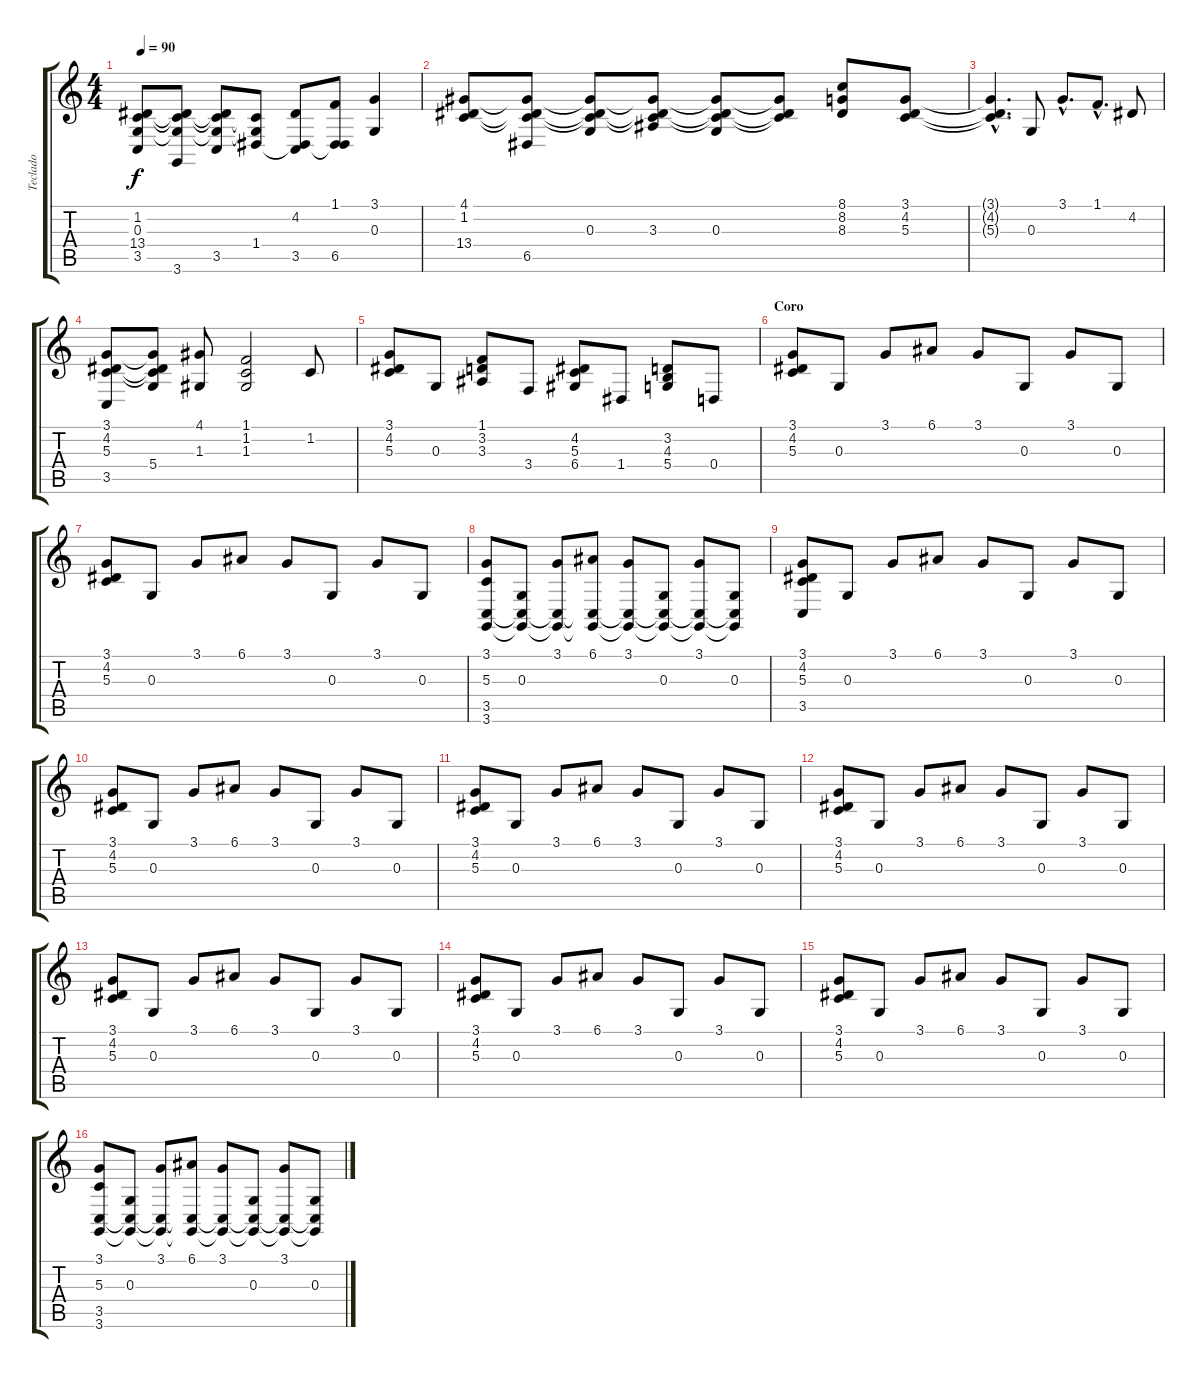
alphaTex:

\track ("Teclado" "Teclado") {instrument acousticgrandpiano}
\staff {score tabs}
\tuning (E4 B3 G3 D3 A2 E2) {hide}
\ts (4 4)
\tempo 90
\clef g2
\ks c
(1.2 0.3 13.4 3.5).8{dy f} (1.2{t} 0.3{t} 13.4{t} 3.6).8 (1.2{t} 0.3{t} 13.4{t} 3.5).8 (1.2{t} 0.3{t} 1.4).8 (4.2 1.4{t} 3.5).8 (1.1 1.4{t} 6.5).8 (3.1 0.3).4 |
(4.1 1.2 13.4).8 (4.1{t} 1.2{t} 13.4{t} 6.5).8 (4.1{t} 1.2{t} 0.3 13.4{t}).8 (4.1{t} 1.2{t} 3.3 13.4{t}).8 (4.1{t} 1.2{t} 0.3 13.4{t}).8 (4.1{t} 1.2{t} 13.4{t}).8 (8.1 8.2 8.3).8 (3.1 4.2 5.3).8 |
(3.1{hac t} 4.2{hac t} 5.3{hac t}).4{d} 0.3.8 3.1{hac}.8{d} 1.1{hac}.8{d} 4.2.8 |
(3.1 4.2 5.3 3.5).8 (3.1{t} 4.2{t} 5.3{t} 5.4).8 (4.1 1.3).8 (1.1 1.2 1.3).2 1.2.8 |
(3.1 4.2 5.3).8 0.3.8 (1.1 3.2 3.3).8 3.4.8 (4.2 5.3 6.4).8 1.4.8 (3.2 4.3 5.4).8 0.4.8 |
\section ("" "Coro")
(3.1 4.2 5.3).8 0.3.8 3.1.8 6.1.8 3.1.8 0.3.8 3.1.8 0.3.8 |
(3.1 4.2 5.3).8 0.3.8 3.1.8 6.1.8 3.1.8 0.3.8 3.1.8 0.3.8 |
(3.1 5.3 3.5 3.6).8 (0.3 3.5{t} 3.6{t}).8 (3.1 3.5{t} 3.6{t}).8 (6.1 3.5{t} 3.6{t}).8 (3.1 3.5{t} 3.6{t}).8 (0.3 3.5{t} 3.6{t}).8 (3.1 3.5{t} 3.6{t}).8 (0.3 3.5{t} 3.6{t}).8 |
(3.1 4.2 5.3 3.5).8 0.3.8 3.1.8 6.1.8 3.1.8 0.3.8 3.1.8 0.3.8 |
(3.1 4.2 5.3).8 0.3.8 3.1.8 6.1.8 3.1.8 0.3.8 3.1.8 0.3.8 |
(3.1 4.2 5.3).8 0.3.8 3.1.8 6.1.8 3.1.8 0.3.8 3.1.8 0.3.8 |
(3.1 4.2 5.3).8 0.3.8 3.1.8 6.1.8 3.1.8 0.3.8 3.1.8 0.3.8 |
(3.1 4.2 5.3).8 0.3.8 3.1.8 6.1.8 3.1.8 0.3.8 3.1.8 0.3.8 |
(3.1 4.2 5.3).8 0.3.8 3.1.8 6.1.8 3.1.8 0.3.8 3.1.8 0.3.8 |
(3.1 4.2 5.3).8 0.3.8 3.1.8 6.1.8 3.1.8 0.3.8 3.1.8 0.3.8 |
(3.1 5.3 3.5 3.6).8 (0.3 3.5{t} 3.6{t}).8 (3.1 3.5{t} 3.6{t}).8 (6.1 3.5{t} 3.6{t}).8 (3.1 3.5{t} 3.6{t}).8 (0.3 3.5{t} 3.6{t}).8 (3.1 3.5{t} 3.6{t}).8 (0.3 3.5{t} 3.6{t}).8
